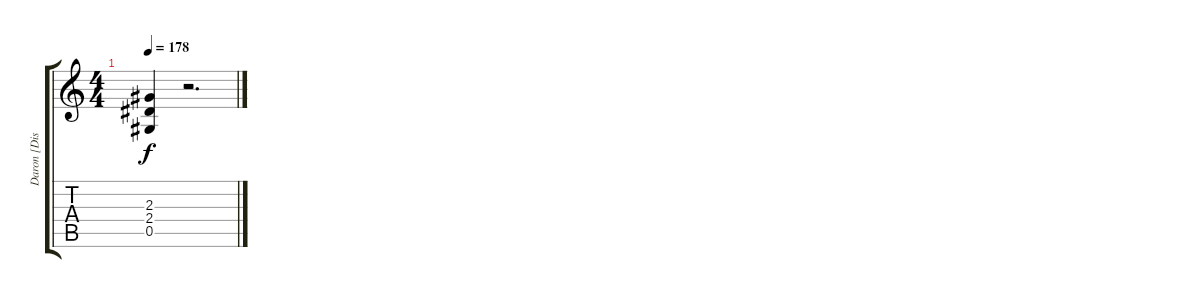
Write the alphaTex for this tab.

\track ("Daron [Distortion Guitar]" "Daron [Dis") {instrument distortionguitar}
\staff {score tabs}
\tuning (Eb4 Bb3 Gb3 Db3 Ab2 Db2) {hide}
\ts (4 4)
\tempo 178
\clef g2
\ks c
(2.3 2.4 0.5).4{dy f} r.2{d}
